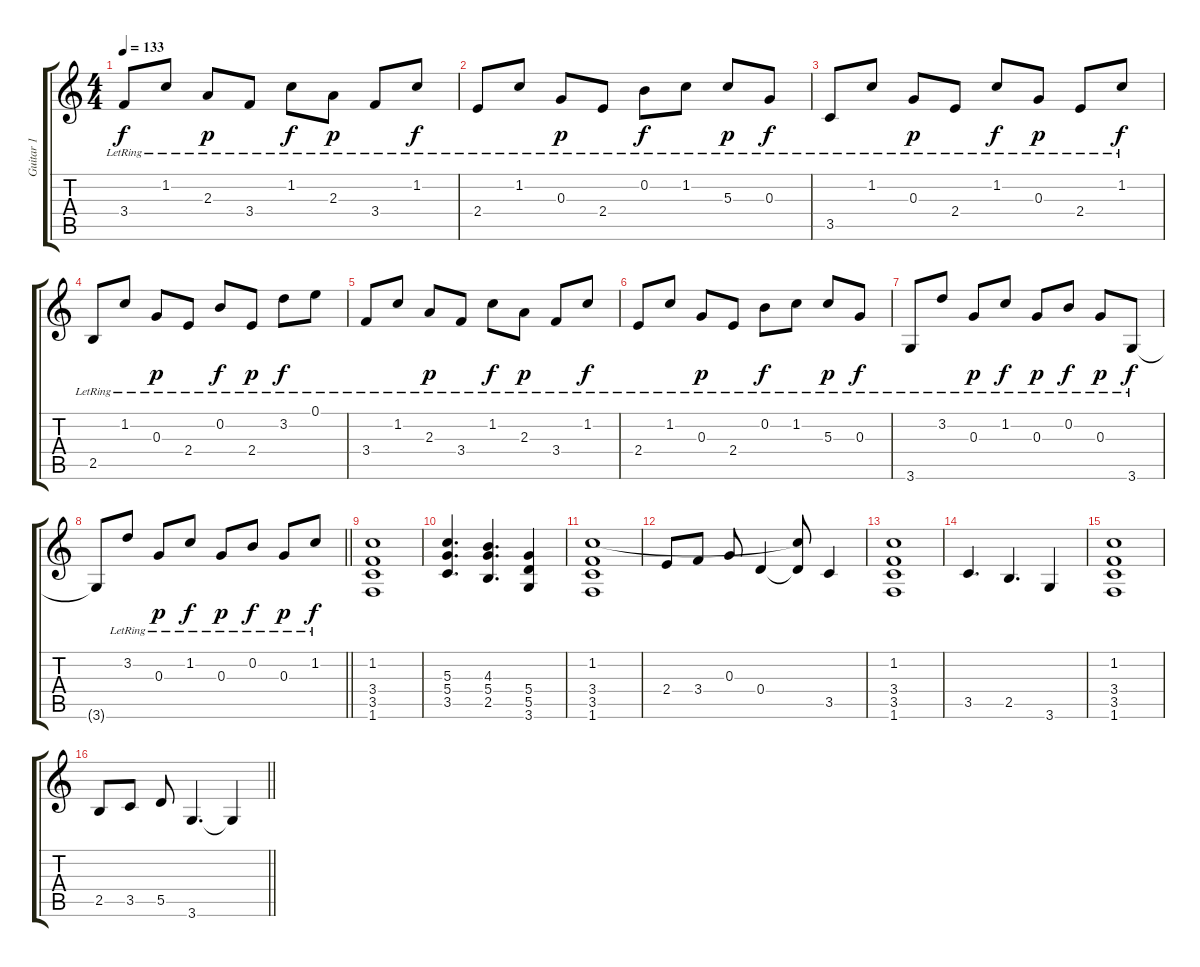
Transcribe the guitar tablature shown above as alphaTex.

\track ("Guitar 1" "Guitar 1") {instrument acousticguitarsteel}
\staff {score tabs}
\tuning (E4 B3 G3 D3 A2 E2) {hide}
\ts (4 4)
\tempo 133
\clef g2
\ks c
3.4{lr}.8{dy f} 1.2{lr}.8 2.3{lr}.8{dy p} 3.4{lr}.8 1.2{lr}.8{dy f} 2.3{lr}.8{dy p} 3.4{lr}.8 1.2{lr}.8{dy f} |
2.4{lr}.8 1.2{lr}.8 0.3{lr}.8{dy p} 2.4{lr}.8 0.2{lr}.8{dy f} 1.2{lr}.8 5.3{lr}.8{dy p} 0.3{lr}.8{dy f} |
3.5{lr}.8 1.2{lr}.8 0.3{lr}.8{dy p} 2.4{lr}.8 1.2{lr}.8{dy f} 0.3{lr}.8{dy p} 2.4{lr}.8 1.2{lr}.8{dy f} |
2.5{lr}.8 1.2{lr}.8 0.3{lr}.8{dy p} 2.4{lr}.8 0.2{lr}.8{dy f} 2.4{lr}.8{dy p} 3.2{lr}.8{dy f} 0.1{lr}.8 |
3.4{lr}.8 1.2{lr}.8 2.3{lr}.8{dy p} 3.4{lr}.8 1.2{lr}.8{dy f} 2.3{lr}.8{dy p} 3.4{lr}.8 1.2{lr}.8{dy f} |
2.4{lr}.8 1.2{lr}.8 0.3{lr}.8{dy p} 2.4{lr}.8 0.2{lr}.8{dy f} 1.2{lr}.8 5.3{lr}.8{dy p} 0.3{lr}.8{dy f} |
3.6{lr}.8 3.2{lr}.8 0.3{lr}.8{dy p} 1.2{lr}.8{dy f} 0.3{lr}.8{dy p} 0.2{lr}.8{dy f} 0.3{lr}.8{dy p} 3.6{lr}.8{dy f} |
\barLineRight lightlight
3.6{t}.8 3.2{lr}.8 0.3{lr}.8{dy p} 1.2{lr}.8{dy f} 0.3{lr}.8{dy p} 0.2{lr}.8{dy f} 0.3{lr}.8{dy p} 1.2{lr}.8{dy f} |
(1.2 3.4 3.5 1.6).1{instrument distortionguitar} |
(5.3 5.4 3.5).4{d} (4.3 5.4 2.5).4{d} (5.4 5.5 3.6).4 |
(1.2 3.4 3.5 1.6).1 |
2.4.8 3.4.8 0.3.8 0.4.4 (1.2{t} 0.4{t}).8 3.5.4 |
(1.2 3.4 3.5 1.6).1 |
3.5.4{d} 2.5.4{d} 3.6.4 |
(1.2 3.4 3.5 1.6).1 |
\barLineRight lightlight
2.5.8 3.5.8 5.5.8 3.6.4{d} 3.6{t}.4
